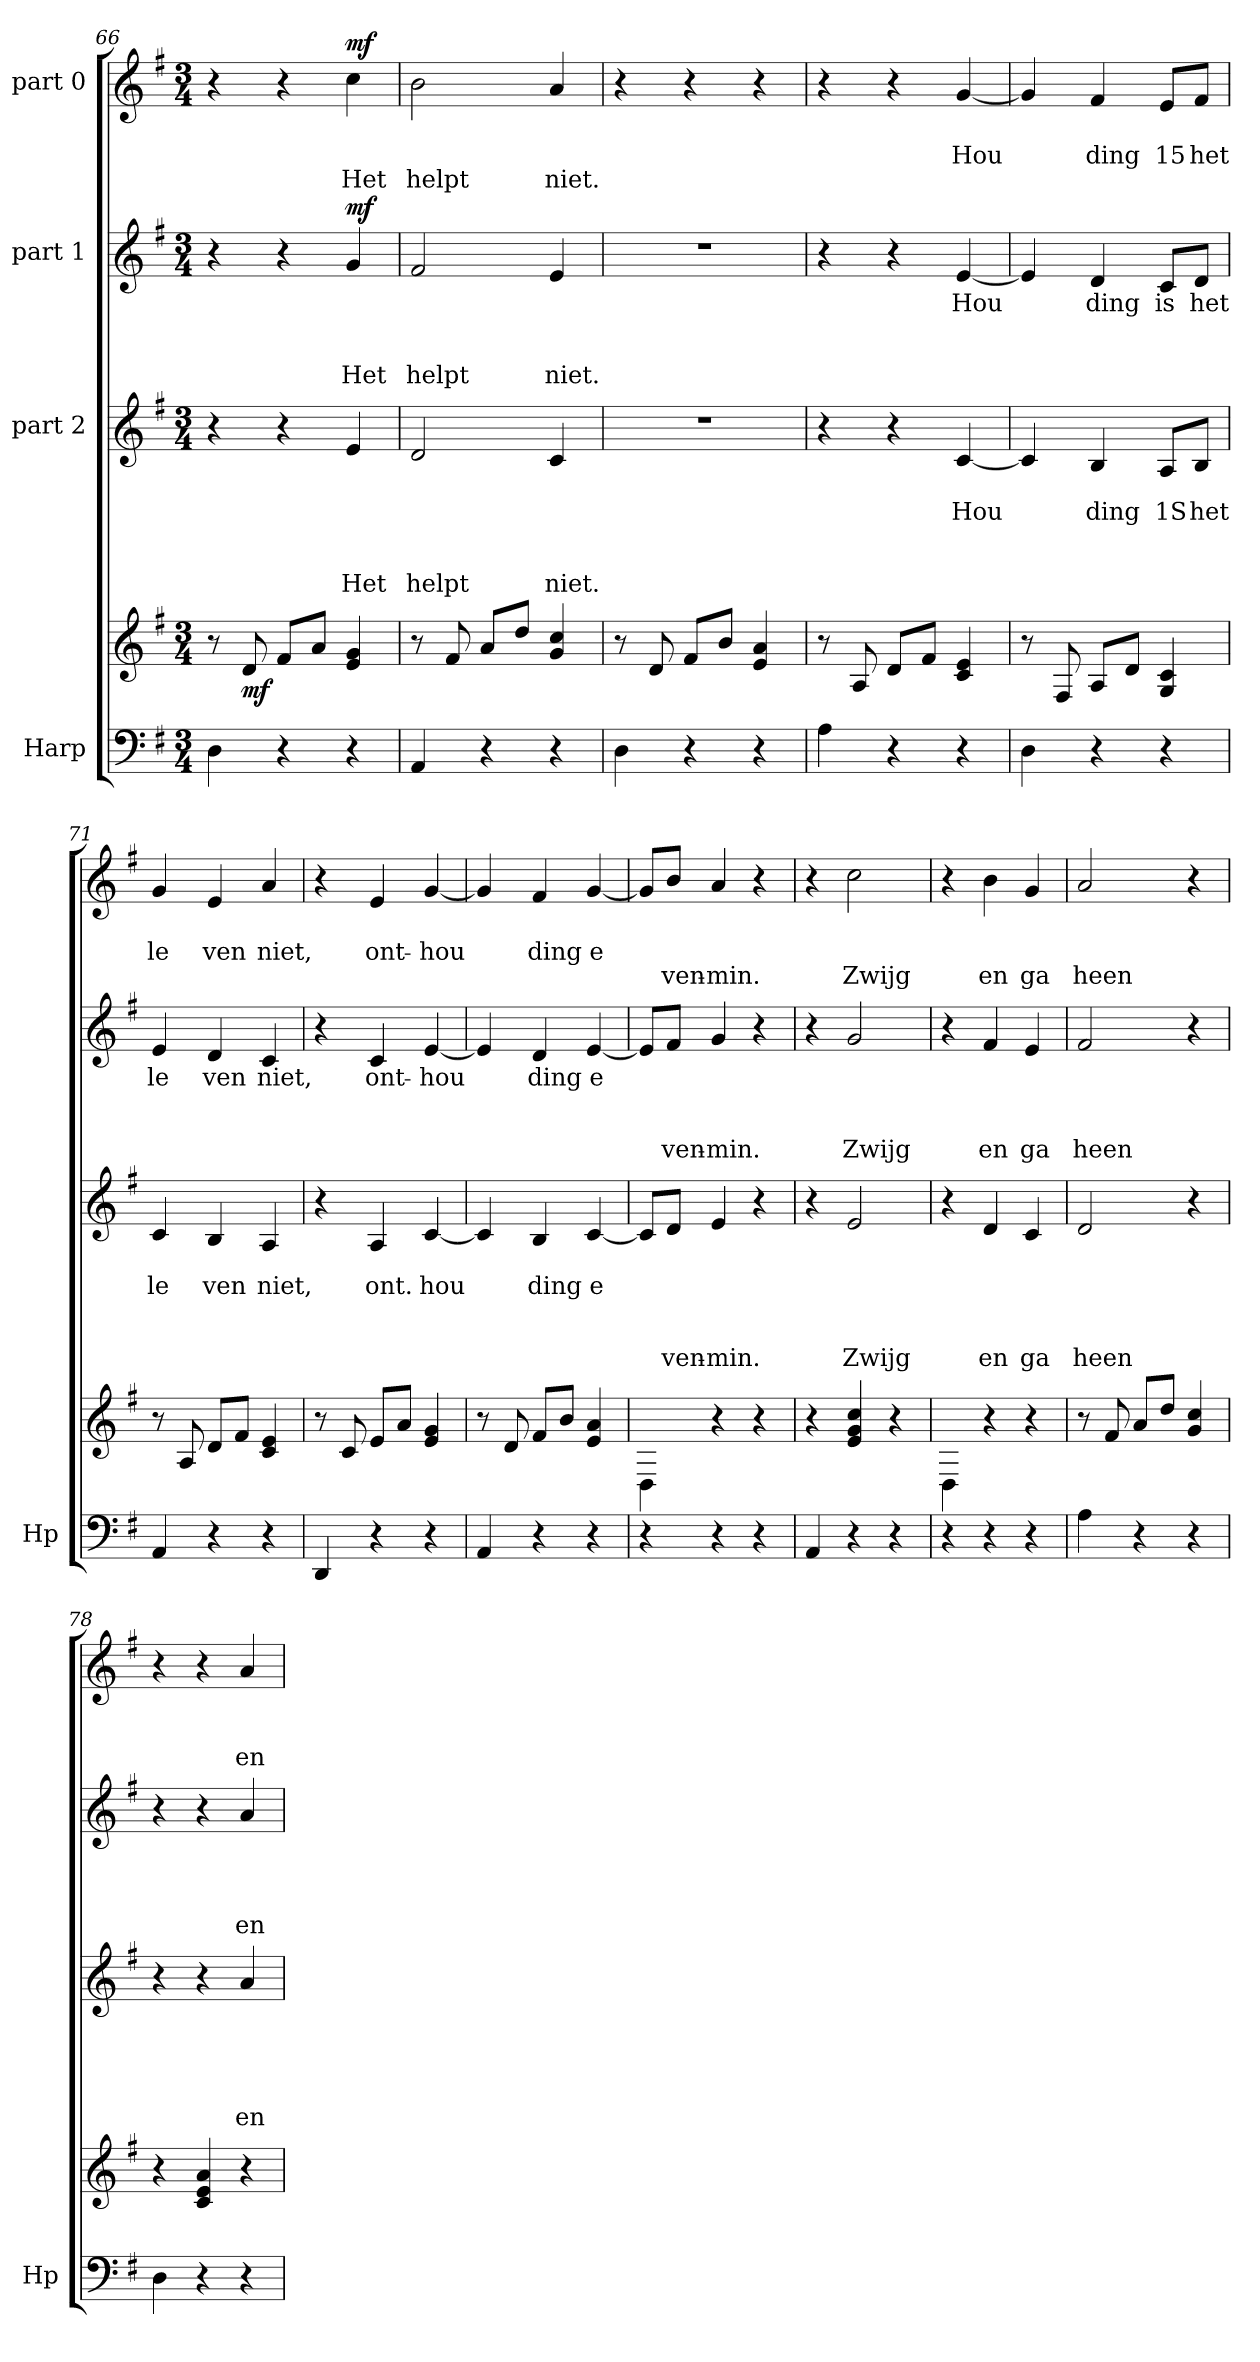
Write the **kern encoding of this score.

**kern	**kern	**dynam	**kern	**text	**text	**text	**text	**text	**kern	**text	**text	**text	**text	**dynam	**kern	**text	**text	**text	**dynam
*part4	*part4	*part4	*part3	*part3	*part3	*part3	*part3	*part3	*part2	*part2	*part2	*part2	*part2	*part2	*part1	*part1	*part1	*part1	*part1
*staff5	*staff4	*staff4/5	*staff3	*staff3	*staff3	*staff3	*staff3	*staff3	*staff2	*staff2	*staff2	*staff2	*staff2	*staff2	*staff1	*staff1	*staff1	*staff1	*staff1
*I"Harp	*	*	*I"part 2	*	*	*	*	*	*I"part 1	*	*	*	*	*	*I"part 0	*	*	*	*
*I'Hp	*	*	*	*	*	*	*	*	*	*	*	*	*	*	*	*	*	*	*
*clefF4	*clefG2	*	*clefG2	*	*	*	*	*	*clefG2	*	*	*	*	*	*clefG2	*	*	*	*
*k[f#]	*k[f#]	*	*k[f#]	*	*	*	*	*	*k[f#]	*	*	*	*	*	*k[f#]	*	*	*	*
*M3/4	*M3/4	*	*M3/4	*	*	*	*	*	*M3/4	*	*	*	*	*	*M3/4	*	*	*	*
=66	=66	=66	=66	=66	=66	=66	=66	=66	=66	=66	=66	=66	=66	=66	=66	=66	=66	=66	=66
4D\	8r	.	4r	.	.	.	.	.	4r	.	.	.	.	.	4r	.	.	.	.
!	!	!LO:DY:b	!	!	!	!	!	!	!	!	!	!	!	!	!	!	!	!	!
.	8d/	mf	.	.	.	.	.	.	.	.	.	.	.	.	.	.	.	.	.
4r	8f#/L	.	4r	.	.	.	.	.	4r	.	.	.	.	.	4r	.	.	.	.
.	8a/J	.	.	.	.	.	.	.	.	.	.	.	.	.	.	.	.	.	.
!	!	!	!	!	!	!	!	!LO:LY:b	!	!	!	!	!LO:LY:b	!LO:DY:b	!	!	!	!LO:LY:b	!LO:DY:b
4r	4e/ 4g/	.	4e/	.	.	.	.	Het	4g/	.	.	.	Het	mf	4cc\	.	.	Het	mf
=67	=67	=67	=67	=67	=67	=67	=67	=67	=67	=67	=67	=67	=67	=67	=67	=67	=67	=67	=67
!	!	!	!	!	!	!	!	!LO:LY:b	!	!	!	!	!LO:LY:b	!	!	!	!	!LO:LY:b	!
4AA/	8r	.	2d/	.	.	.	.	helpt	2f#/	.	.	.	helpt	.	2b\	.	.	helpt	.
.	8f#/	.	.	.	.	.	.	.	.	.	.	.	.	.	.	.	.	.	.
4r	8a/L	.	.	.	.	.	.	.	.	.	.	.	.	.	.	.	.	.	.
.	8dd/J	.	.	.	.	.	.	.	.	.	.	.	.	.	.	.	.	.	.
!	!	!	!	!	!	!	!	!LO:LY:b	!	!	!	!	!LO:LY:b	!	!	!	!	!LO:LY:b	!
4r	4g/ 4cc/	.	4c/	.	.	.	.	niet.	4e/	.	.	.	niet.	.	4a/	.	.	niet.	.
=68	=68	=68	=68	=68	=68	=68	=68	=68	=68	=68	=68	=68	=68	=68	=68	=68	=68	=68	=68
!	!	!	!LO:N:vis=2	!	!	!	!	!	!LO:N:vis=2	!	!	!	!	!	!	!	!	!	!
4D\	8r	.	2.r	.	.	.	.	.	2.r	.	.	.	.	.	4r	.	.	.	.
.	8d/	.	.	.	.	.	.	.	.	.	.	.	.	.	.	.	.	.	.
4r	8f#/L	.	.	.	.	.	.	.	.	.	.	.	.	.	4r	.	.	.	.
.	8b/J	.	.	.	.	.	.	.	.	.	.	.	.	.	.	.	.	.	.
4r	4e/ 4a/	.	.	.	.	.	.	.	.	.	.	.	.	.	4r	.	.	.	.
!!LO:PB:g=z
=69	=69	=69	=69	=69	=69	=69	=69	=69	=69	=69	=69	=69	=69	=69	=69	=69	=69	=69	=69
4A\	8r	.	4r	.	.	.	.	.	4r	.	.	.	.	.	4r	.	.	.	.
.	8A/	.	.	.	.	.	.	.	.	.	.	.	.	.	.	.	.	.	.
4r	8d/L	.	4r	.	.	.	.	.	4r	.	.	.	.	.	4r	.	.	.	.
.	8f#/J	.	.	.	.	.	.	.	.	.	.	.	.	.	.	.	.	.	.
!	!	!	!	!	!LO:LY:b	!	!	!	!	!LO:LY:b	!	!	!	!	!	!	!LO:LY:b	!	!
4r	4c/ 4e/	.	[4c/	.	Hou	.	.	.	[4e/	Hou	.	.	.	.	[4g/	.	Hou	.	.
=70	=70	=70	=70	=70	=70	=70	=70	=70	=70	=70	=70	=70	=70	=70	=70	=70	=70	=70	=70
4D\	8r	.	4c/]	.	.	.	.	.	4e/]	.	.	.	.	.	4g/]	.	.	.	.
.	8F#/	.	.	.	.	.	.	.	.	.	.	.	.	.	.	.	.	.	.
!	!	!	!	!	!LO:LY:b	!	!	!	!	!LO:LY:b	!	!	!	!	!	!	!LO:LY:b	!	!
4r	8A/L	.	4B/	.	ding	.	.	.	4d/	ding	.	.	.	.	4f#/	.	ding	.	.
.	8d/J	.	.	.	.	.	.	.	.	.	.	.	.	.	.	.	.	.	.
!	!	!	!	!	!LO:LY:b	!	!	!	!	!LO:LY:b	!	!	!	!	!	!	!LO:LY:b	!	!
4r	4G/ 4c/	.	8A/L	.	1S	.	.	.	8c/L	is	.	.	.	.	8e/L	.	15	.	.
!	!	!	!	!	!LO:LY:b	!	!	!	!	!LO:LY:b	!	!	!	!	!	!	!LO:LY:b	!	!
.	.	.	8B/J	.	het	.	.	.	8d/J	het	.	.	.	.	8f#/J	.	het	.	.
=71	=71	=71	=71	=71	=71	=71	=71	=71	=71	=71	=71	=71	=71	=71	=71	=71	=71	=71	=71
!	!	!	!	!	!LO:LY:b	!	!	!	!	!LO:LY:b	!	!	!	!	!	!	!LO:LY:b	!	!
4AA/	8r	.	4c/	.	le	.	.	.	4e/	le	.	.	.	.	4g/	.	le	.	.
.	8A/	.	.	.	.	.	.	.	.	.	.	.	.	.	.	.	.	.	.
!	!	!	!	!	!LO:LY:b	!	!	!	!	!LO:LY:b	!	!	!	!	!	!	!LO:LY:b	!	!
4r	8d/L	.	4B/	.	ven	.	.	.	4d/	ven	.	.	.	.	4e/	.	ven	.	.
.	8f#/J	.	.	.	.	.	.	.	.	.	.	.	.	.	.	.	.	.	.
!	!	!	!	!	!LO:LY:b	!	!	!	!	!LO:LY:b	!	!	!	!	!	!	!LO:LY:b	!	!
4r	4c/ 4e/	.	4A/	.	niet,	.	.	.	4c/	niet,	.	.	.	.	4a/	.	niet,	.	.
=72	=72	=72	=72	=72	=72	=72	=72	=72	=72	=72	=72	=72	=72	=72	=72	=72	=72	=72	=72
4DD/	8r	.	4r	.	.	.	.	.	4r	.	.	.	.	.	4r	.	.	.	.
.	8c/	.	.	.	.	.	.	.	.	.	.	.	.	.	.	.	.	.	.
!	!	!	!	!	!LO:LY:b	!	!	!	!	!LO:LY:b	!	!	!	!	!	!	!LO:LY:b	!	!
4r	8e/L	.	4A/	.	ont.	.	.	.	4c/	ont -	.	.	.	.	4e/	.	ont -	.	.
.	8a/J	.	.	.	.	.	.	.	.	.	.	.	.	.	.	.	.	.	.
!	!	!	!	!	!LO:LY:b	!	!	!	!	!LO:LY:b	!	!	!	!	!	!	!LO:LY:b	!	!
4r	4e/ 4g/	.	[4c/	.	hou	.	.	.	[4e/	hou	.	.	.	.	[4g/	.	hou	.	.
=73	=73	=73	=73	=73	=73	=73	=73	=73	=73	=73	=73	=73	=73	=73	=73	=73	=73	=73	=73
4AA/	8r	.	4c/]	.	.	.	.	.	4e/]	.	.	.	.	.	4g/]	.	.	.	.
.	8d/	.	.	.	.	.	.	.	.	.	.	.	.	.	.	.	.	.	.
!	!	!	!	!	!LO:LY:b	!	!	!	!	!LO:LY:b	!	!	!	!	!	!	!LO:LY:b	!	!
4r	8f#/L	.	4B/	.	ding	.	.	.	4d/	ding	.	.	.	.	4f#/	.	ding	.	.
.	8b/J	.	.	.	.	.	.	.	.	.	.	.	.	.	.	.	.	.	.
!	!	!	!	!	!LO:LY:b	!	!	!	!	!LO:LY:b	!	!	!	!	!	!	!LO:LY:b	!	!
4r	4e/ 4a/	.	[4c/	.	e	.	.	.	[4e/	e	.	.	.	.	[4g/	.	e	.	.
!!LO:LB:g=z
=74	=74	=74	=74	=74	=74	=74	=74	=74	=74	=74	=74	=74	=74	=74	=74	=74	=74	=74	=74
4r	4D\	.	8c/L]	.	.	.	.	.	8e/L]	.	.	.	.	.	8g/L]	.	.	.	.
!	!	!	!	!	!	!	!	!LO:LY:b	!	!	!	!	!LO:LY:b	!	!	!	!	!LO:LY:b	!
.	.	.	8d/J	.	.	.	.	ven-	8f#/J	.	.	.	ven-	.	8b/J	.	.	ven-	.
!	!	!	!	!	!	!	!	!LO:LY:b	!	!	!	!	!LO:LY:b	!	!	!	!	!LO:LY:b	!
4r	4r	.	4e/	.	.	.	.	min.	4g/	.	.	.	min.	.	4a/	.	.	min.	.
4r	4r	.	4r	.	.	.	.	.	4r	.	.	.	.	.	4r	.	.	.	.
=75	=75	=75	=75	=75	=75	=75	=75	=75	=75	=75	=75	=75	=75	=75	=75	=75	=75	=75	=75
4AA/	4r	.	4r	.	.	.	.	.	4r	.	.	.	.	.	4r	.	.	.	.
!	!	!	!	!	!	!	!	!LO:LY:b	!	!	!	!	!LO:LY:b	!	!	!	!	!LO:LY:b	!
4r	4e/ 4g/ 4cc/	.	2e/	.	.	.	.	Zwijg	2g/	.	.	.	Zwijg	.	2cc\	.	.	Zwijg	.
4r	4r	.	.	.	.	.	.	.	.	.	.	.	.	.	.	.	.	.	.
=76	=76	=76	=76	=76	=76	=76	=76	=76	=76	=76	=76	=76	=76	=76	=76	=76	=76	=76	=76
4r	4D\	.	4r	.	.	.	.	.	4r	.	.	.	.	.	4r	.	.	.	.
!	!	!	!	!	!	!	!	!LO:LY:b	!	!	!	!	!LO:LY:b	!	!	!	!	!LO:LY:b	!
4r	4r	.	4d/	.	.	.	.	en	4f#/	.	.	.	en	.	4b\	.	.	en	.
!	!	!	!	!	!	!	!	!LO:LY:b	!	!	!	!	!LO:LY:b	!	!	!	!	!LO:LY:b	!
4r	4r	.	4c/	.	.	.	.	ga	4e/	.	.	.	ga	.	4g/	.	.	ga	.
=77	=77	=77	=77	=77	=77	=77	=77	=77	=77	=77	=77	=77	=77	=77	=77	=77	=77	=77	=77
!	!	!	!	!	!	!	!	!LO:LY:b	!	!	!	!	!LO:LY:b	!	!	!	!	!LO:LY:b	!
4A\	8r	.	2d/	.	.	.	.	heen	2f#/	.	.	.	heen	.	2a/	.	.	heen	.
.	8f#/	.	.	.	.	.	.	.	.	.	.	.	.	.	.	.	.	.	.
4r	8a/L	.	.	.	.	.	.	.	.	.	.	.	.	.	.	.	.	.	.
.	8dd/J	.	.	.	.	.	.	.	.	.	.	.	.	.	.	.	.	.	.
4r	4g/ 4cc/	.	4r	.	.	.	.	.	4r	.	.	.	.	.	4r	.	.	.	.
=78	=78	=78	=78	=78	=78	=78	=78	=78	=78	=78	=78	=78	=78	=78	=78	=78	=78	=78	=78
4D\	4r	.	4r	.	.	.	.	.	4r	.	.	.	.	.	4r	.	.	.	.
4r	4c/ 4e/ 4a/	.	4r	.	.	.	.	.	4r	.	.	.	.	.	4r	.	.	.	.
!	!	!	!	!	!	!	!	!LO:LY:b	!	!	!	!	!LO:LY:b	!	!	!	!	!LO:LY:b	!
4r	4r	.	4a/	.	.	.	.	en	4a/	.	.	.	en	.	4a/	.	.	en	.
=	=	=	=	=	=	=	=	=	=	=	=	=	=	=	=	=	=	=	=
*-	*-	*-	*-	*-	*-	*-	*-	*-	*-	*-	*-	*-	*-	*-	*-	*-	*-	*-	*-
